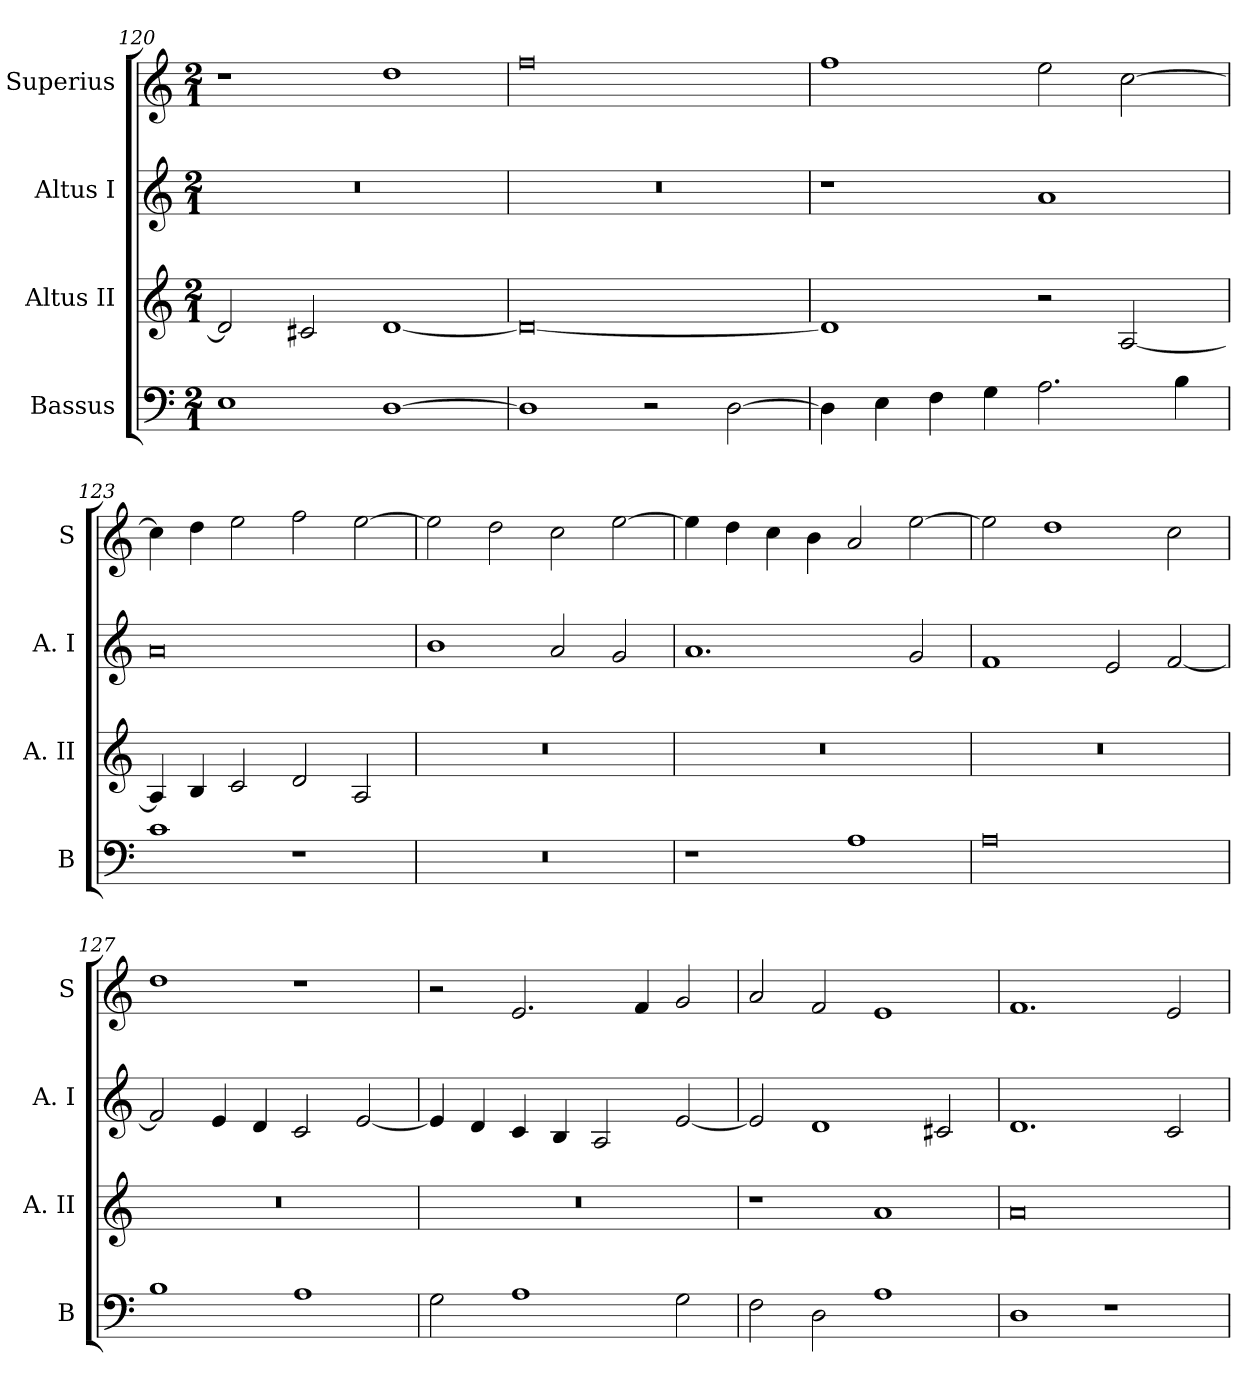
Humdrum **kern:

**kern	**kern	**kern	**kern
*part4	*part3	*part2	*part1
*staff4	*staff3	*staff2	*staff1
*I"Bassus	*I"Altus II	*I"Altus I	*I"Superius
*I'B	*I'A. II	*I'A. I	*I'S
*clefF4	*clefG2	*clefG2	*clefG2
*k[]	*k[]	*k[]	*k[]
*C:	*C:	*C:	*C:
*M2/1	*M2/1	*M2/1	*M2/1
=120	=120	=120	=120
1E	2d]	0r	1r
.	2c#X	.	.
[1D	[1d	.	1dd
=121	=121	=121	=121
1D]	0d_	0r	0ff
2r	.	.	.
[2D	.	.	.
=122	=122	=122	=122
4D]	1d]	1r	1ff
4E	.	.	.
4F	.	.	.
4G	.	.	.
2.A	2r	1a	2ee
.	[2A	.	[2cc
4B	.	.	.
=123	=123	=123	=123
1c	4A]	0a	4cc]
.	4B	.	4dd
.	2c	.	2ee
1r	2d	.	2ff
.	2A	.	[2ee
=124	=124	=124	=124
0r	0r	1b	2ee]
.	.	.	2dd
.	.	2a	2cc
.	.	2g	[2ee
=125	=125	=125	=125
1r	0r	1.a	4ee]
.	.	.	4dd
.	.	.	4cc
.	.	.	4b
1A	.	.	2a
.	.	2g	[2ee
=126	=126	=126	=126
0A	0r	1f	2ee]
.	.	.	1dd
.	.	2e	.
.	.	[2f	2cc
=127	=127	=127	=127
1B	0r	2f]	1dd
.	.	4e	.
.	.	4d	.
1A	.	2c	1r
.	.	[2e	.
=128	=128	=128	=128
2G	0r	4e]	2r
.	.	4d	.
1A	.	4c	2.e
.	.	4B	.
.	.	2A	.
.	.	.	4f
2G	.	[2e	2g
=129	=129	=129	=129
2F	1r	2e]	2a
2D	.	1d	2f
1A	1a	.	1e
.	.	2c#X	.
=130	=130	=130	=130
1D	0a	1.d	1.f
1r	.	.	.
.	.	2c	2e
=	=	=	=
*-	*-	*-	*-
